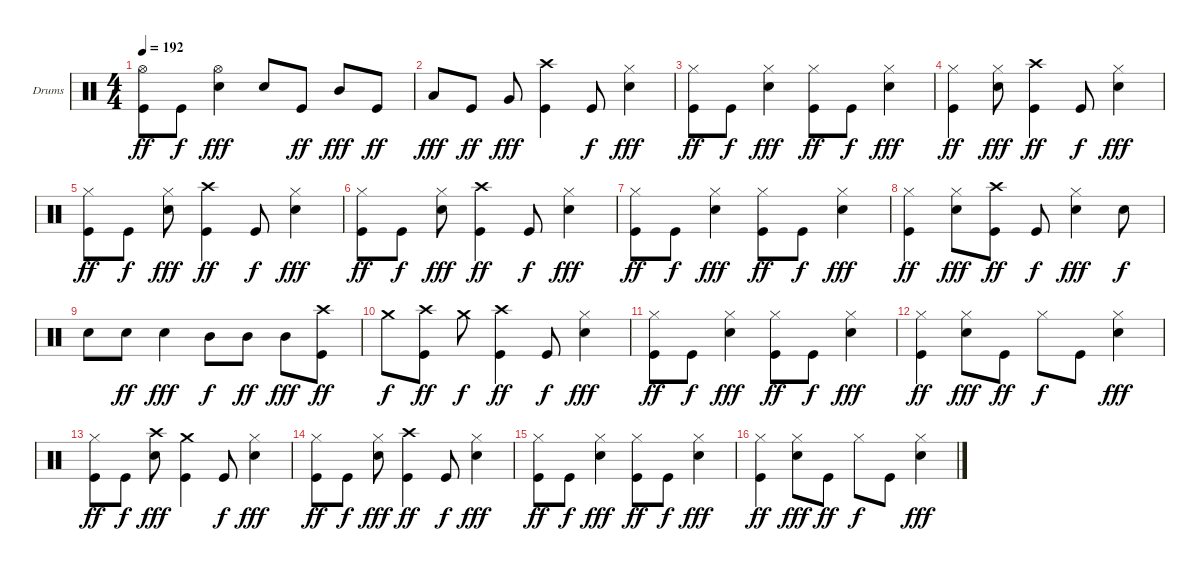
\bracketExtendMode groupsimilarinstruments
\firstSystemTrackNameOrientation horizontal
\otherSystemsTrackNameOrientation horizontal
\track ("Drumkit" "Drums") {instrument percussion}
\staff {score}
\articulation defaults
\ts (4 4)
\tempo 192
\clef neutral
\ks c
("Kick (hit)" "Hi-Hat (open)").8{dy ff} "Kick (hit)".8{dy f} ("Snare (hit) 2" "Hi-Hat (open)").4{dy fff} "Snare (hit) 2".8 "Kick (hit)".8{dy ff} "Mid Tom (hit)".8{dy fff} "Kick (hit)".8{dy ff} |
"Low Tom (hit)".8{dy fff} "Kick (hit)".8{dy ff} "Very Low Tom (hit)".8{dy fff} ("Crash high (hit)" "Kick (hit)").4 "Kick (hit)".8{dy f} ("Snare (hit) 2" "Hi-Hat (closed)").4{dy fff} |
("Kick (hit)" "Hi-Hat (closed)").8{dy ff} "Kick (hit)".8{dy f} ("Snare (hit) 2" "Hi-Hat (closed)").4{dy fff} ("Kick (hit)" "Hi-Hat (closed)").8{dy ff} "Kick (hit)".8{dy f} ("Snare (hit) 2" "Hi-Hat (closed)").4{dy fff} |
("Kick (hit)" "Hi-Hat (closed)").4{dy ff} ("Snare (hit) 2" "Hi-Hat (closed)").8{dy fff} ("Kick (hit)" "Crash high (hit)").4{dy ff} "Kick (hit)".8{dy f} ("Snare (hit) 2" "Hi-Hat (closed)").4{dy fff} |
("Kick (hit)" "Hi-Hat (closed)").8{dy ff} "Kick (hit)".8{dy f} ("Snare (hit) 2" "Hi-Hat (closed)").8{dy fff} ("Kick (hit)" "Crash high (hit)").4{dy ff} "Kick (hit)".8{dy f} ("Snare (hit) 2" "Hi-Hat (closed)").4{dy fff} |
("Kick (hit)" "Hi-Hat (closed)").8{dy ff} "Kick (hit)".8{dy f} ("Snare (hit) 2" "Hi-Hat (closed)").8{dy fff} ("Kick (hit)" "Crash high (hit)").4{dy ff} "Kick (hit)".8{dy f} ("Snare (hit) 2" "Hi-Hat (closed)").4{dy fff} |
("Kick (hit)" "Hi-Hat (closed)").8{dy ff} "Kick (hit)".8{dy f} ("Snare (hit) 2" "Hi-Hat (closed)").4{dy fff} ("Kick (hit)" "Hi-Hat (closed)").8{dy ff} "Kick (hit)".8{dy f} ("Snare (hit) 2" "Hi-Hat (closed)").4{dy fff} |
("Kick (hit)" "Hi-Hat (closed)").4{dy ff} ("Snare (hit) 2" "Hi-Hat (closed)").8{dy fff} ("Kick (hit)" "Crash high (hit)").8{dy ff} "Kick (hit)".8{dy f} ("Snare (hit) 2" "Hi-Hat (closed)").4{dy fff} "Snare (hit) 2".8{dy f} |
"Snare (hit) 2".8 "Snare (hit) 2".8{dy ff} "Snare (hit) 2".4{dy fff} "Mid Tom (hit)".8{dy f} "Mid Tom (hit)".8{dy ff} "Mid Tom (hit)".8{dy fff} ("Kick (hit)" "Crash high (hit)").8{dy ff} |
"Crash medium (hit)".8{dy f} ("Kick (hit)" "Crash high (hit)").8{dy ff} "Crash medium (hit)".8{dy f} ("Kick (hit)" "Crash high (hit)").4{dy ff} "Kick (hit)".8{dy f} ("Snare (hit) 2" "Hi-Hat (closed)").4{dy fff} |
("Kick (hit)" "Hi-Hat (closed)").8{dy ff} "Kick (hit)".8{dy f} ("Snare (hit) 2" "Hi-Hat (closed)").4{dy fff} ("Kick (hit)" "Hi-Hat (closed)").8{dy ff} "Kick (hit)".8{dy f} ("Snare (hit) 2" "Hi-Hat (closed)").4{dy fff} |
("Kick (hit)" "Hi-Hat (closed)").4{dy ff} ("Snare (hit) 2" "Hi-Hat (closed)").8{dy fff} "Kick (hit)".8{dy ff} "Hi-Hat (closed)".8{dy f} "Kick (hit)".8 ("Snare (hit) 2" "Hi-Hat (closed)").4{dy fff} |
("Kick (hit)" "Hi-Hat (closed)").8{dy ff} "Kick (hit)".8{dy f} ("Crash high (hit)" "Snare (hit) 2").8{dy fff} ("Crash medium (hit)" "Kick (hit)").4 "Kick (hit)".8{dy f} ("Snare (hit) 2" "Hi-Hat (closed)").4{dy fff} |
("Kick (hit)" "Hi-Hat (closed)").8{dy ff} "Kick (hit)".8{dy f} ("Snare (hit) 2" "Hi-Hat (closed)").8{dy fff} ("Kick (hit)" "Crash high (hit)").4{dy ff} "Kick (hit)".8{dy f} ("Snare (hit) 2" "Hi-Hat (closed)").4{dy fff} |
("Kick (hit)" "Hi-Hat (closed)").8{dy ff} "Kick (hit)".8{dy f} ("Snare (hit) 2" "Hi-Hat (closed)").4{dy fff} ("Kick (hit)" "Hi-Hat (closed)").8{dy ff} "Kick (hit)".8{dy f} ("Snare (hit) 2" "Hi-Hat (closed)").4{dy fff} |
("Kick (hit)" "Hi-Hat (closed)").4{dy ff} ("Snare (hit) 2" "Hi-Hat (closed)").8{dy fff} "Kick (hit)".8{dy ff} "Hi-Hat (closed)".8{dy f} "Kick (hit)".8 ("Snare (hit) 2" "Hi-Hat (closed)").4{dy fff}
